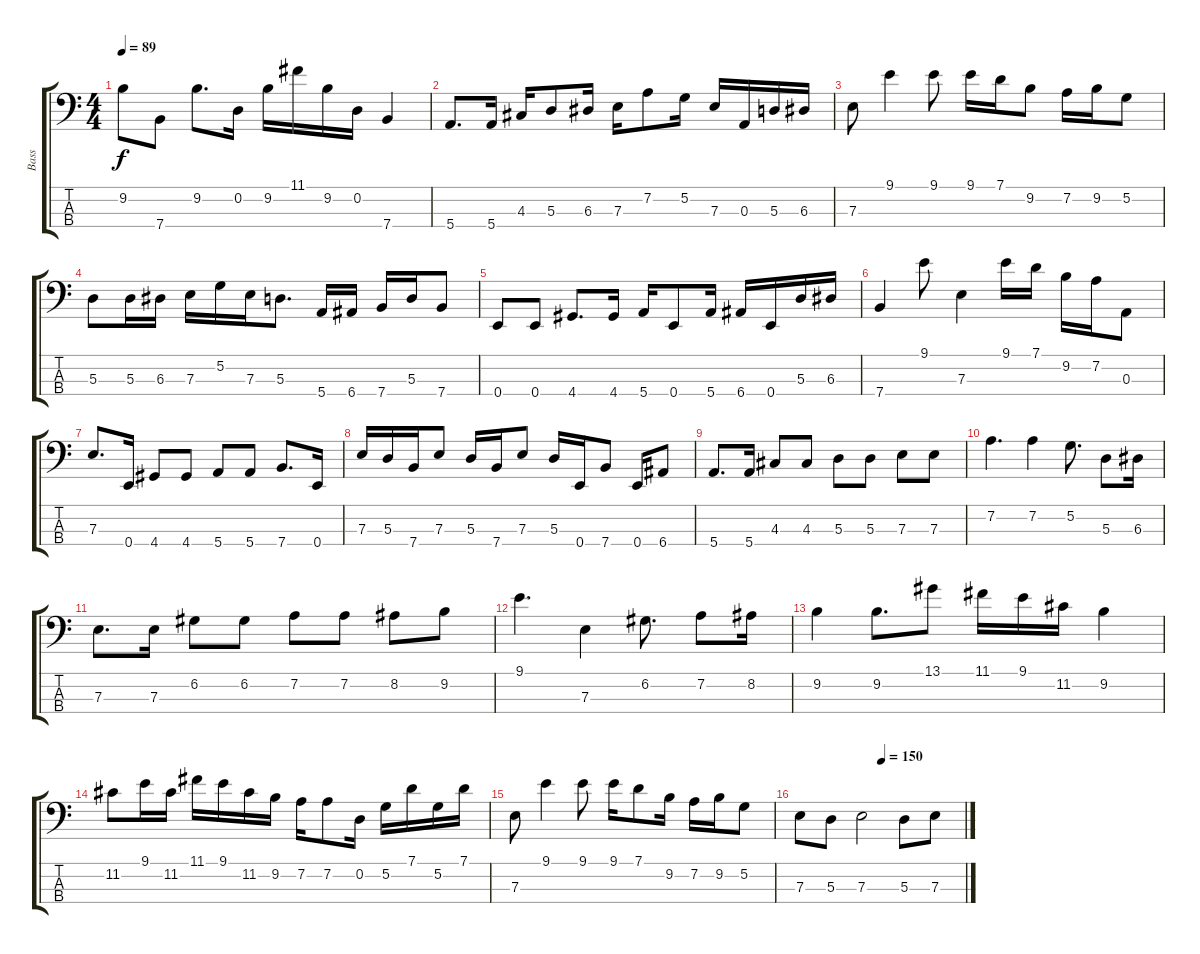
\track ("Bass" "Bass") {instrument electricbassfinger}
\staff {score tabs}
\tuning (G2 D2 A1 E1) {hide}
\ts (4 4)
\tempo 89
\clef f4
\ks c
9.2.8{dy f} 7.4.8 9.2.8{d} 0.2.16 9.2.16 11.1.16 9.2.16 0.2.16 7.4.4 |
5.4.8{d} 5.4.16 4.3.16 5.3.8 6.3.16 7.3.16 7.2.8 5.2.16 7.3.16 0.3.16 5.3.16 6.3.16 |
7.3.8 9.1.4 9.1.8 9.1.16 7.1.16 9.2.8 7.2.16 9.2.16 5.2.8 |
5.3.8 5.3.16 6.3.16 7.3.16 5.2.16 7.3.16 5.3.8{d} 5.4.16 6.4.16 7.4.16 5.3.16 7.4.8 |
0.4.8 0.4.8 4.4.8{d} 4.4.16 5.4.16 0.4.8 5.4.16 6.4.16 0.4.16 5.3.16 6.3.16 |
7.4.4 9.1.8 7.3.4 9.1.16 7.1.16 9.2.16 7.2.16 0.3.8 |
7.3.8{d} 0.4.16 4.4.8 4.4.8 5.4.8 5.4.8 7.4.8{d} 0.4.16 |
7.3.16 5.3.16 7.4.16 7.3.8 5.3.16 7.4.16 7.3.8 5.3.16 0.4.16 7.4.8 0.4.16 6.4.8 |
5.4.8{d} 5.4.16 4.3.8 4.3.8 5.3.8 5.3.8 7.3.8 7.3.8 |
7.2.4{d} 7.2.4 5.2.8{d} 5.3.8 6.3.16 |
7.3.8{d} 7.3.16 6.2.8 6.2.8 7.2.8 7.2.8 8.2.8 9.2.8 |
9.1.4{d} 7.3.4 6.2.8{d} 7.2.8 8.2.16 |
9.2.4 9.2.8{d} 13.1.8 11.1.16 9.1.16 11.2.16 9.2.4 |
11.2.8 9.1.16 11.2.16 11.1.16 9.1.16 11.2.16 9.2.16 7.2.16 7.2.8 0.2.16 5.2.16 7.1.16 5.2.16 7.1.16 |
7.3.8 9.1.4 9.1.8 9.1.16 7.1.8 9.2.16 7.2.16 9.2.16 5.2.8 |
\tempo (150 0.5)
7.3.8 5.3.8 7.3.2 5.3.8 7.3.8
